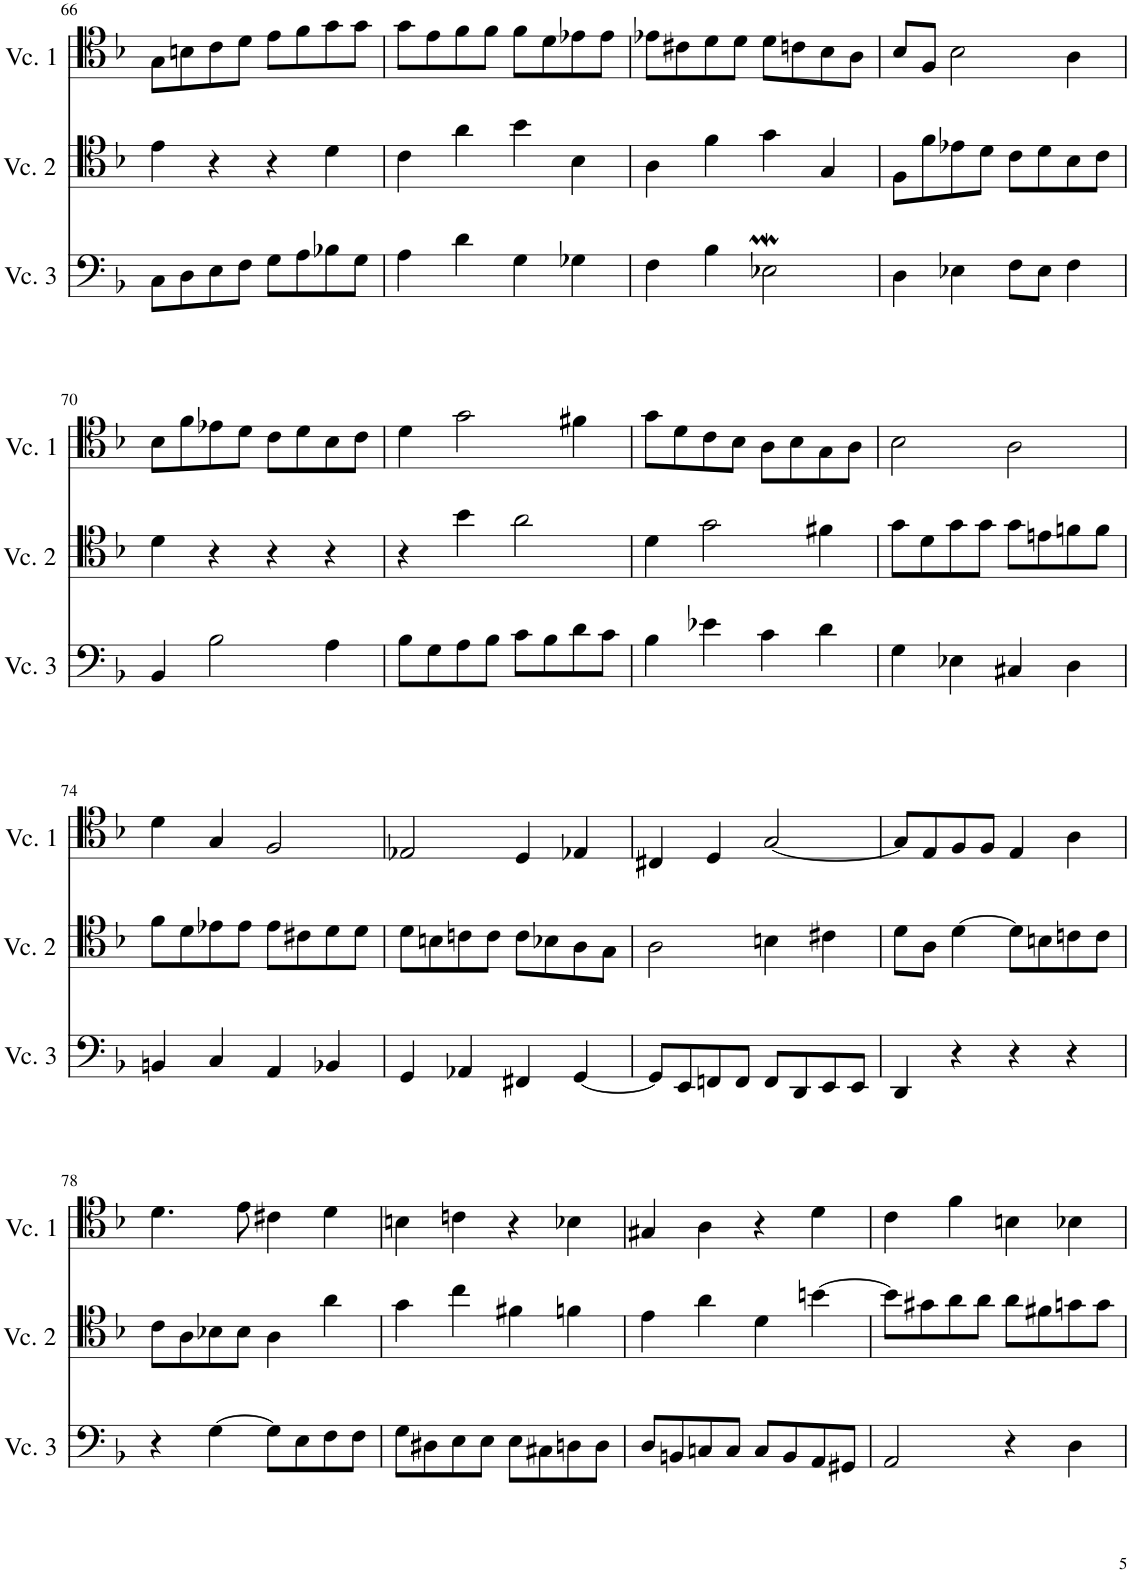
**kern	**kern	**kern
*part3	*part2	*part1
*staff3	*staff2	*staff1
*I"Cello 3	*I"Cello 2	*I"Cello 1
!!LO:PB:g=z
*clefF4	*clefC4	*clefC4
*k[b-]	*k[b-]	*k[b-]
*M2/2	*M2/2	*M2/2
*met(c|)	*met(c|)	*met(c|)
=66	=66	=66
8C\L	4e\	8G\L
8D\	.	8Bn\
8E\	4r	8c\
8F\J	.	8d\J
8G\L	4r	8e\L
8A\	.	8f\
8B-X\	4d\	8g\
8G\J	.	8g\J
=67	=67	=67
4A\	4c\	8g\L
.	.	8e\
4d\	4a\	8f\
.	.	8f\J
4G\	4b-\	8f\L
.	.	8d\
4G-X\	4B-\	8e-X\
.	.	8e-\J
=68	=68	=68
4F\	4A\	8e-X\L
.	.	8c#X\
4B-\	4f\	8d\
.	.	8d\J
2E-Xw\	4g\	8d\L
.	.	8cn\
.	4G/	8B-\
.	.	8A\J
=69	=69	=69
4D\	8F\L	8B-/L
.	8f\	8F/J
4E-X\	8e-X\	2B-\
.	8d\J	.
8F\L	8c\L	.
8E-\J	8d\	.
4F\	8B-\	4A\
.	8c\J	.
!!LO:LB:g=z
=70	=70	=70
4BB-/	4d\	8B-\L
.	.	8f\
2B-\	4r	8e-X\
.	.	8d\J
.	4r	8c\L
.	.	8d\
4A\	4r	8B-\
.	.	8c\J
=71	=71	=71
8B-\L	4r	4d\
8G\	.	.
8A\	4b-\	2g\
8B-\J	.	.
8c\L	2a\	.
8B-\	.	.
8d\	.	4f#X\
8c\J	.	.
=72	=72	=72
4B-\	4d\	8g\L
.	.	8d\
4e-X\	2g\	8c\
.	.	8B-\J
4c\	.	8A\L
.	.	8B-\
4d\	4f#X\	8G\
.	.	8A\J
=73	=73	=73
4G\	8g\L	2B-\
.	8d\	.
4E-X\	8g\	.
.	8g\J	.
4C#X/	8g\L	2A\
.	8en\	.
4D\	8fn\	.
.	8f\J	.
!!LO:LB:g=z
=74	=74	=74
4BBn/	8f\L	4d\
.	8d\	.
4C/	8e-X\	4G/
.	8e-\J	.
4AA/	8e-\L	2F/
.	8c#X\	.
4BB-X/	8d\	.
.	8d\J	.
=75	=75	=75
4GG/	8d\L	2E-X/
.	8Bn\	.
4AA-X/	8cn\	.
.	8c\J	.
4FF#X/	8c\L	4D/
.	8B-X\	.
[4GG/	8A\	4E-X/
.	8G\J	.
=76	=76	=76
8GG/L]	2A\	4C#X/
8EE/	.	.
8FFn/	.	4D/
8FF/J	.	.
8FF/L	4Bn\	[2G/
8DD/	.	.
8EE/	4c#X\	.
8EE/J	.	.
=77	=77	=77
4DD/	8d\L	8G/L]
.	8A\J	8E/
4r	[4d\	8F/
.	.	8F/J
4r	8d\L]	4E/
.	8Bn\	.
4r	8cn\	4A\
.	8c\J	.
!!LO:LB:g=z
=78	=78	=78
4r	8c\L	4.d\
.	8A\	.
[4G\	8B-X\	.
.	8B-\J	8e\
8G\L]	4A\	4c#X\
8E\	.	.
8F\	4a\	4d\
8F\J	.	.
=79	=79	=79
8G\L	4g\	4Bn\
8D#X\	.	.
8E\	4cc\	4cn\
8E\J	.	.
8E\L	4f#X\	4r
8C#X\	.	.
8Dn\	4fn\	4B-X\
8D\J	.	.
=80	=80	=80
8D/L	4e\	4G#X/
8BBn/	.	.
8Cn/	4a\	4A\
8C/J	.	.
8C/L	4d\	4r
8BB/	.	.
8AA/	[4bn\	4d\
8GG#X/J	.	.
=81	=81	=81
2AA/	8b\L]	4c\
.	8g#X\	.
.	8a\	4f\
.	8a\J	.
4r	8a\L	4Bn\
.	8f#X\	.
4D\	8gn\	4B-X\
.	8g\J	.
=	=	=
*-	*-	*-
